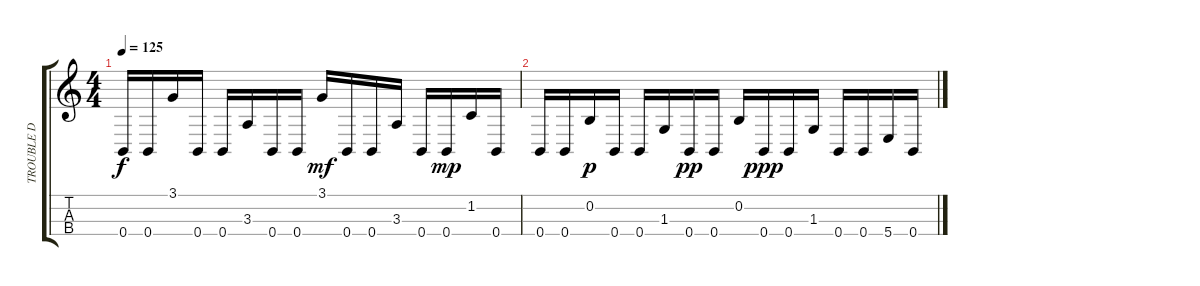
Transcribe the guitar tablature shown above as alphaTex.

\track ("TROUBLE D   BASS" "TROUBLE D ") {instrument electricbasspick}
\staff {score tabs}
\tuning (E3 B2 Gb2 B1) {hide}
\ts (4 4)
\tempo 125
\clef g2
\ks c
0.4.16{dy f} 0.4.16 3.1.16 0.4.16 0.4.16 3.3.16 0.4.16 0.4.16 3.1.16{dy mf} 0.4.16 0.4.16 3.3.16 0.4.16 0.4.16{dy mp} 1.2.16 0.4.16 |
0.4.16 0.4.16 0.2.16{dy p} 0.4.16 0.4.16 1.3.16 0.4.16{dy pp} 0.4.16 0.2.16 0.4.16{dy ppp} 0.4.16 1.3.16 0.4.16 0.4.16 5.4.16 0.4.16
